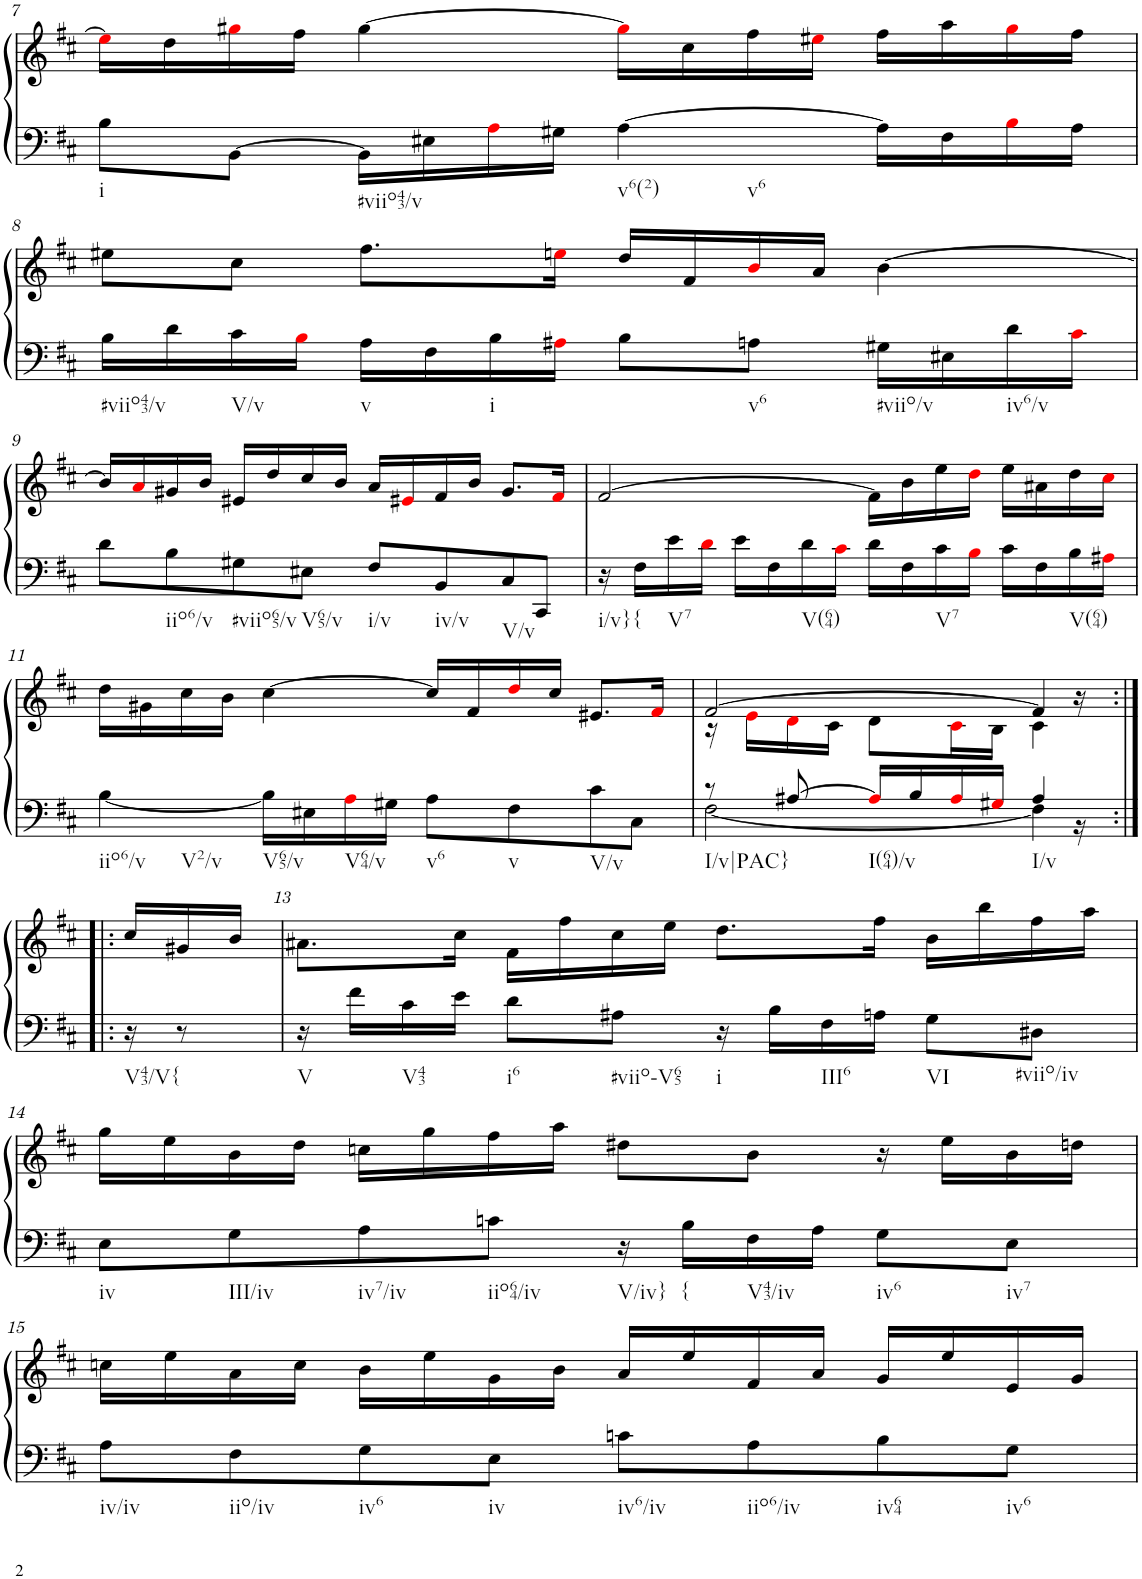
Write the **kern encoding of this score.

**kern	**kern
*part1	*part1
*staff2	*staff1
*I"Klavier linke Hand	*
!!LO:PB:g=z
*clefF4	*clefG2
*k[f#c#]	*k[f#c#]
*M4/4	*M4/4
=7	=7
!LO:TX:b:t=i	!
8B\L	16eei\LL]
.	16dd\
[8BB\J	16gg#Xi\
.	16ff#\JJ
!LO:TX:b:t=#viio43/v	!
16BB\LL]	[4gg#\
16E#X\	.
16Ai\	.
16G#X\JJ	.
!LO:TX:b:t=v6(2)	!
!LO:TX:b:t=v6	!
[4A\	16gg#i\LL]
.	16cc#\
.	16ff#\
.	16ee#Xi\JJ
16A\LL]	16ff#\LL
16F#\	16aa\
16Bi\	16gg#i\
16A\JJ	16ff#\JJ
!!LO:LB:g=z
=8	=8
!LO:TX:b:t=#viio43/v	!
16B\LL	8ee#X\L
16d\	.
!LO:TX:b:t=V/v	!
16c#\	8cc#\J
16Bi\JJ	.
!LO:TX:b:t=v	!
16A\LL	8.ff#\L
16F#\	.
!LO:TX:b:t=i	!
16B\	.
16A#Xi\JJ	16eeni\Jk
8B\L	16dd/LL
.	16f#/
!LO:TX:b:t=v6	!
8An\J	16bi/
.	16a/JJ
!LO:TX:b:t=#viio/v	!
16G#X\LL	[4b\
16E#X\	.
!LO:TX:b:t=iv6/v	!
16d\	.
16c#i\JJ	.
!!LO:LB:g=z
=9	=9
8d\L	16b/LL]
.	16ai/
!LO:TX:b:t=iio6/v	!
8B\	16g#X/
.	16b/JJ
!LO:TX:b:t=#viio65/v	!
8G#X\	16e#X/LL
.	16dd/
!LO:TX:b:t=V65/v	!
8E#X\J	16cc#/
.	16b/JJ
!LO:TX:b:t=i/v	!
8F#/L	16a/LL
.	16e#Xi/
!LO:TX:b:t=iv/v	!
8BB/	16f#/
.	16b/JJ
!LO:TX:b:t=V/v	!
8C#/	8.g#/L
8CC#/J	.
.	16f#i/Jk
=10	=10
!LO:TX:b:t=i/v}	!
16r	[2f#/
!LO:TX:b:t={	!
16F#\LL	.
!LO:TX:b:t=V7	!
16e\	.
16di\JJ	.
16e\LL	.
16F#\	.
!LO:TX:b:t=V(64)	!
16d\	.
16c#i\JJ	.
16d\LL	16f#\LL]
16F#\	16b\
!LO:TX:b:t=V7	!
16c#\	16ee\
16Bi\JJ	16ddi\JJ
16c#\LL	16ee\LL
16F#\	16a#X\
!LO:TX:b:t=V(64)	!
16B\	16dd\
16A#Xi\JJ	16cc#i\JJ
!!LO:LB:g=z
=11	=11
*^	*
!LO:TX:b:t=iio6/v	!	!
!LO:TX:b:t=V2/v	!	!
!LO:TX:b:t=V65/v	!	!
!LO:TX:b:t=V64/v	!	!
!LO:TX:b:t=v6	!	!
!LO:TX:b:t=v	!	!
!LO:TX:b:t=V/v	!	!
1ryy	[4B\	16dd\LL
.	.	16g#X\
.	.	16cc#\
.	.	16b\JJ
.	16B\LL]	[4cc#\
.	16E#X\	.
.	16Ai\	.
.	16G#X\JJ	.
.	8A\L	16cc#/LL]
.	.	16f#/
.	8F#\	16ddi/
.	.	16cc#/JJ
.	8c#\	8.e#X/L
.	8C#\J	.
.	.	16f#i/Jk
=12	=12	=12
*	*	*^
!LO:TX:b:t=I/v|PAC}	!	!	!
8r	[2F#\	[2f#/	16r
.	.	.	16ei\LL
[8A#X/	.	.	16di\
.	.	.	16c#\JJ
!LO:TX:b:t=I(64)/v	!	!	!
16A#i/LL]	.	.	8d\L
16B/	.	.	.
16A#i/	.	.	16c#i\L
16G#Xi/JJ	.	.	16B\JJ
!LO:TX:b:t=I/v	!	!	!
4A#/	4F#\]	4f#/]	4c#\
16ryy	16r	16r	16ryy
!!LO:LB:g=z
=12X1:|!|:	=12X1:|!|:	=12X1:|!|:	=12X1:|!|:
!LO:TX:b:t=V43/V{	!	!	!
*v	*v	*	*
*	*v	*v
16r	16cc#/LL
8r	16g#X/
.	16b/JJ
=13	=13
!LO:TX:b:t=V	!
16r	8.a#X\L
16f#\LL	.
!LO:TX:b:t=V43	!
16c#\	.
16e\JJ	16cc#\Jk
!LO:TX:b:t=i6	!
8d\L	16f#\LL
.	16ff#\
!LO:TX:b:t=#viio-V65	!
8A#X\J	16cc#\
.	16ee\JJ
!LO:TX:b:t=i	!
16r	8.dd\L
16B\LL	.
!LO:TX:b:t=III6	!
16F#\	.
16An\JJ	16ff#\Jk
!LO:TX:b:t=VI	!
8G\L	16b\LL
.	16bb\
!LO:TX:b:t=#viio/iv	!
8D#X\J	16ff#\
.	16aa\JJ
!!LO:LB:g=z
=14	=14
!LO:TX:b:t=iv	!
8E\L	16gg\LL
.	16ee\
!LO:TX:b:t=III/iv	!
8G\	16b\
.	16dd\JJ
!LO:TX:b:t=iv7/iv	!
8A\	16ccn\LL
.	16gg\
!LO:TX:b:t=iio64/iv	!
8cn\J	16ff#\
.	16aa\JJ
!LO:TX:b:t=V/iv}	!
16r	8dd#X\L
!LO:TX:b:t={	!
16B\LL	.
!LO:TX:b:t=V43/iv	!
16F#\	8b\J
16A\JJ	.
!LO:TX:b:t=iv6	!
8G\L	16r
.	16ee\LL
!LO:TX:b:t=iv7	!
8E\J	16b\
.	16ddn\JJ
!!LO:LB:g=z
=15	=15
!LO:TX:b:t=iv/iv	!
8A\L	16ccn\LL
.	16ee\
!LO:TX:b:t=iio/iv	!
8F#\	16a\
.	16cc\JJ
!LO:TX:b:t=iv6	!
8G\	16b\LL
.	16ee\
!LO:TX:b:t=iv	!
8E\J	16g\
.	16b\JJ
!LO:TX:b:t=iv6/iv	!
8cn\L	16a/LL
.	16ee/
!LO:TX:b:t=iio6/iv	!
8A\	16f#/
.	16a/JJ
!LO:TX:b:t=iv64	!
8B\	16g/LL
.	16ee/
!LO:TX:b:t=iv6	!
8G\J	16e/
.	16g/JJ
=	=
*-	*-
